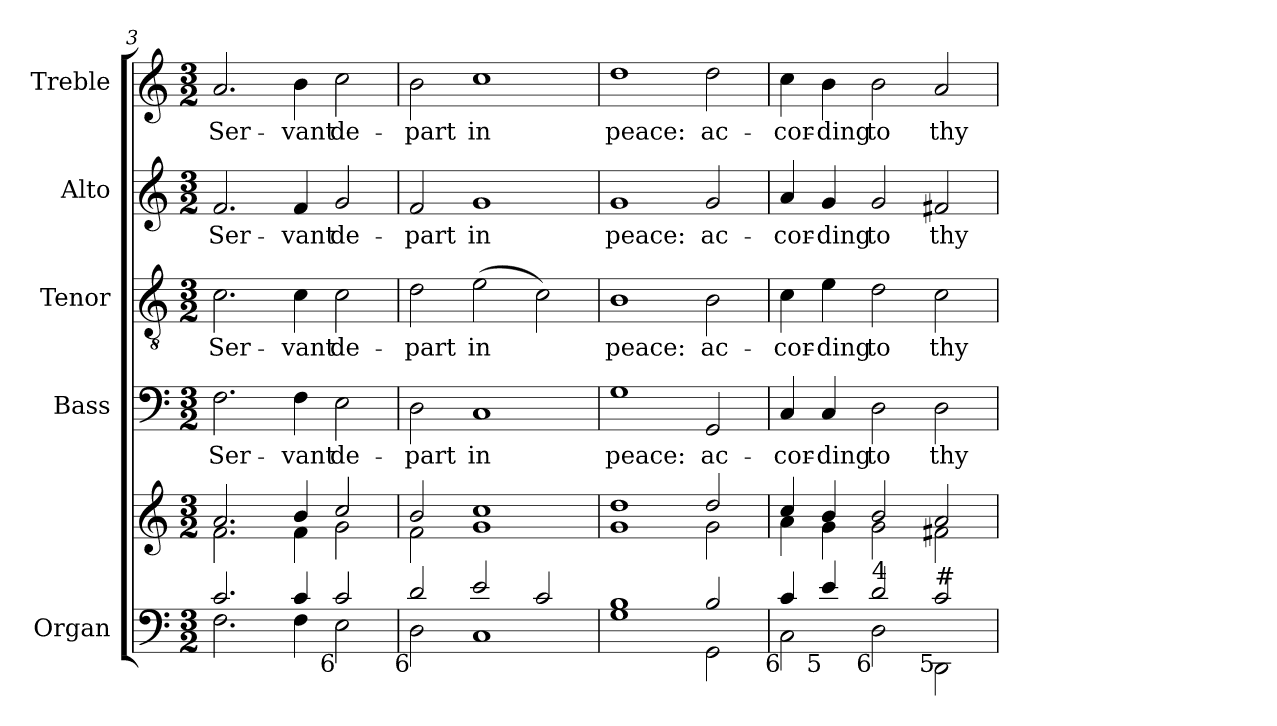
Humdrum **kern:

**kern	**kern	**kern	**text	**kern	**text	**kern	**text	**kern	**text
*part5	*part5	*part4	*part4	*part3	*part3	*part2	*part2	*part1	*part1
*staff6	*staff5	*staff4	*staff4	*staff3	*staff3	*staff2	*staff2	*staff1	*staff1
*I"Organ	*	*I"Bass	*	*I"Tenor	*	*I"Alto	*	*I"Treble	*
*I'Org.	*	*I'B.	*	*I'T.	*	*I'A.	*	*I'Tr.	*
*clefF4	*clefG2	*clefF4	*	*clefGv2	*	*clefG2	*	*clefG2	*
*	*	*	*	*ITrd7c12	*	*	*	*	*
*k[]	*k[]	*k[]	*	*k[]	*	*k[]	*	*k[]	*
*C:	*C:	*C:	*	*C:	*	*C:	*	*C:	*
*M3/2	*M3/2	*M3/2	*	*M3/2	*	*M3/2	*	*M3/2	*
=3	=3	=3	=3	=3	=3	=3	=3	=3	=3
*^	*^	*	*	*	*	*	*	*	*
!	!	!	!	!	!LO:LY:b:color=#000000	!	!	!	!	!	!
!	!	!	!	!	!	!	!LO:LY:b:color=#000000	!	!	!	!
!	!	!	!	!	!	!	!	!	!LO:LY:b:color=#000000	!	!
!	!	!	!	!	!	!	!	!	!	!	!LO:LY:b:color=#000000
2.ci/	2.Fi\	2.ai/	2.fi\	2.Fi\	Ser-	2.Ci\	Ser-	2.fi/	Ser-	2.ai/	Ser-
!	!	!	!	!	!LO:LY:b:color=#000000	!	!	!	!	!	!
!	!	!	!	!	!	!	!LO:LY:b:color=#000000	!	!	!	!
!	!	!	!	!	!	!	!	!	!LO:LY:b:color=#000000	!	!
!	!	!	!	!	!	!	!	!	!	!	!LO:LY:b:color=#000000
4ci/	4Fi\	4bi/	4fi\	4Fi\	-vant	4Ci\	-vant	4fi/	-vant	4bi\	-vant
!	!	!	!	!	!LO:LY:b:color=#000000	!	!	!	!	!	!
!	!	!	!	!	!	!	!LO:LY:b:color=#000000	!	!	!	!
!	!	!	!	!	!	!	!	!	!LO:LY:b:color=#000000	!	!
!LO:TX:b:rj:t=6	!	!	!	!	!	!	!	!	!	!	!
!	!	!	!	!	!	!	!	!	!	!	!LO:LY:b:color=#000000
2ci/	2Ei\	2cci/	2gi\	2Ei\	de-	2Ci\	de-	2gi/	de-	2cci\	de-
!!LO:PB:g=z
=4	=4	=4	=4	=4	=4	=4	=4	=4	=4	=4	=4
!	!	!	!	!	!LO:LY:b:color=#000000	!	!	!	!	!	!
!	!	!	!	!	!	!	!LO:LY:b:color=#000000	!	!	!	!
!	!	!	!	!	!	!	!	!	!LO:LY:b:color=#000000	!	!
!LO:TX:b:rj:t=6	!	!	!	!	!	!	!	!	!	!	!
!	!	!	!	!	!	!	!	!	!	!	!LO:LY:b:color=#000000
2di/	2Di\	2bi/	2fi\	2Di\	-part	2Di\	-part	2fi/	-part	2bi\	-part
!	!	!	!	!	!LO:LY:b:color=#000000	!	!	!	!	!	!
!	!	!	!	!	!	!	!LO:LY:b:color=#000000	!	!	!	!
!	!	!	!	!	!	!	!	!	!LO:LY:b:color=#000000	!	!
!	!	!	!	!	!	!	!	!	!	!	!LO:LY:b:color=#000000
2ei/	1Ci	1cci	1gi	1Ci	in	(2Ei\	in	1gi	in	1cci	in
2ci/	.	.	.	.	.	2Ci\)	.	.	.	.	.
=5	=5	=5	=5	=5	=5	=5	=5	=5	=5	=5	=5
!	!	!	!	!	!LO:LY:b:color=#000000	!	!	!	!	!	!
!	!	!	!	!	!	!	!LO:LY:b:color=#000000	!	!	!	!
!	!	!	!	!	!	!	!	!	!LO:LY:b:color=#000000	!	!
!	!	!	!	!	!	!	!	!	!	!	!LO:LY:b:color=#000000
1Bi	1Gi	1ddi	1gi	1Gi	peace:	1BBi	peace:	1gi	peace:	1ddi	peace:
!	!	!	!	!	!LO:LY:b:color=#000000	!	!	!	!	!	!
!	!	!	!	!	!	!	!LO:LY:b:color=#000000	!	!	!	!
!	!	!	!	!	!	!	!	!	!LO:LY:b:color=#000000	!	!
!	!	!	!	!	!	!	!	!	!	!	!LO:LY:b:color=#000000
2Bi/	2GGi\	2ddi/	2gi\	2GGi/	ac-	2BBi\	ac-	2gi/	ac-	2ddi\	ac-
=6	=6	=6	=6	=6	=6	=6	=6	=6	=6	=6	=6
!	!	!	!	!	!LO:LY:b:color=#000000	!	!	!	!	!	!
!	!	!	!	!	!	!	!LO:LY:b:color=#000000	!	!	!	!
!	!	!	!	!	!	!	!	!	!LO:LY:b:color=#000000	!	!
!LO:TX:b:rj:t=6	!	!	!	!	!	!	!	!	!	!	!
!	!	!	!	!	!	!	!	!	!	!	!LO:LY:b:color=#000000
4ci/	2Ci\	4cci/	4ai\	4Ci/	-cor-	4Ci\	-cor-	4ai/	-cor-	4cci\	-cor-
!	!	!	!	!	!LO:LY:b:color=#000000	!	!	!	!	!	!
!	!	!	!	!	!	!	!LO:LY:b:color=#000000	!	!	!	!
!	!	!	!	!	!	!	!	!	!LO:LY:b:color=#000000	!	!
!LO:TX:b:rj:t=5	!	!	!	!	!	!	!	!	!	!	!
!	!	!	!	!	!	!	!	!	!	!	!LO:LY:b:color=#000000
4ei/	.	4bi/	4gi\	4Ci/	-ding	4Ei\	-ding	4gi/	-ding	4bi\	-ding
!	!	!	!	!	!LO:LY:b:color=#000000	!	!	!	!	!	!
!	!	!	!	!	!	!	!LO:LY:b:color=#000000	!	!	!	!
!	!	!	!	!	!	!	!	!	!LO:LY:b:color=#000000	!	!
!LO:TX:b:rj:t=6	!	!	!	!	!	!	!	!	!	!	!
!LO:TX:t=4	!	!	!	!	!	!	!	!	!	!	!
!	!	!	!	!	!	!	!	!	!	!	!LO:LY:b:color=#000000
2di/	2Di\	2bi/	2gi\	2Di\	to	2Di\	to	2gi/	to	2bi\	to
!	!	!	!	!	!LO:LY:b:color=#000000	!	!	!	!	!	!
!	!	!	!	!	!	!	!LO:LY:b:color=#000000	!	!	!	!
!	!	!	!	!	!	!	!	!	!LO:LY:b:color=#000000	!	!
!LO:TX:b:rj:t=5	!	!	!	!	!	!	!	!	!	!	!
!LO:TX:t=#	!	!	!	!	!	!	!	!	!	!	!
!	!	!	!	!	!	!	!	!	!	!	!LO:LY:b:color=#000000
2ci/	2DDi\	2ai/	2f#Xi\	2Di\	thy	2Ci\	thy	2f#Xi/	thy	2ai/	thy
*v	*v	*	*	*	*	*	*	*	*	*	*
*	*v	*v	*	*	*	*	*	*	*	*
=	=	=	=	=	=	=	=	=	=
*-	*-	*-	*-	*-	*-	*-	*-	*-	*-
